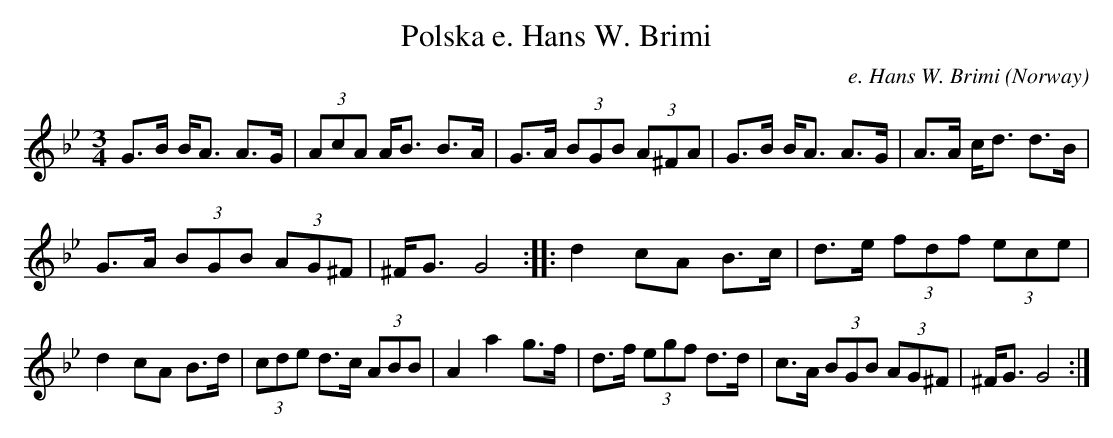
X:1
T:Polska e. Hans W. Brimi
C:e. Hans W. Brimi
M:3/4
O:Norway
K:G min
G>B B<A A>G | (3AcA A<B B>A | \
G>A (3BGB (3A^FA | G>B B<A A>G | \
A>A c<d d>B |
G>A (3BGB (3AG^F | ^F<G G4 ::\
d2 cA B>c | d>e (3fdf (3ece |
d2 cA B>d | (3cde d>c (3ABB | \
A2 a2 g>f | d>f (3egf d>d |\
c>A (3BGB (3AG^F | ^F<G G4:|
